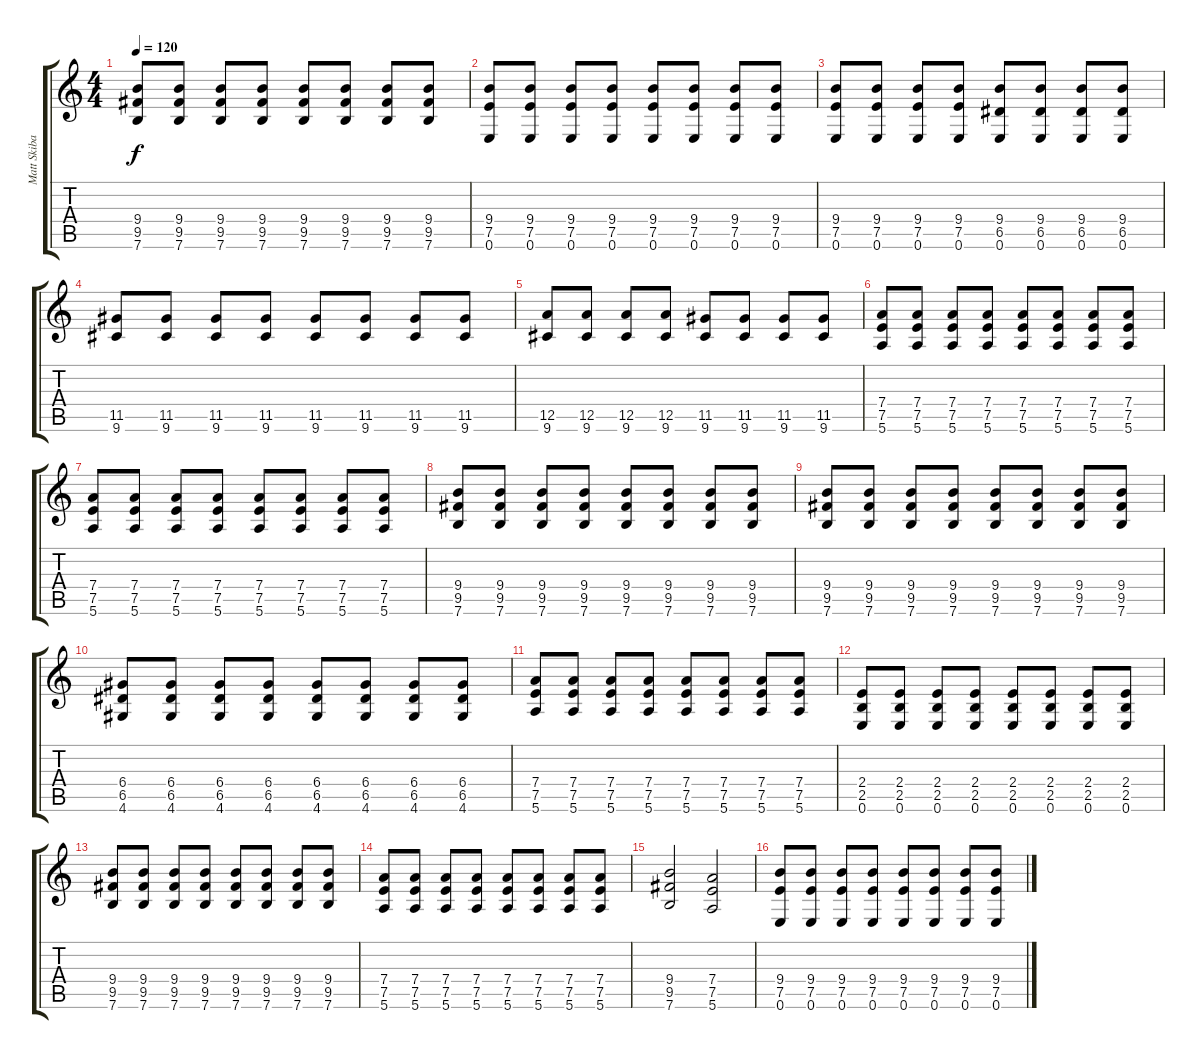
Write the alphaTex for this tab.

\track ("Matt Skiba" "Matt Skiba") {instrument acousticguitarsteel}
\staff {score tabs}
\tuning (E4 B3 G3 D3 A2 E2) {hide}
\ts (4 4)
\tempo 120
\clef g2
\ks c
(9.4 9.5 7.6).8{dy f} (9.4 9.5 7.6).8 (9.4 9.5 7.6).8 (9.4 9.5 7.6).8 (9.4 9.5 7.6).8 (9.4 9.5 7.6).8 (9.4 9.5 7.6).8 (9.4 9.5 7.6).8 |
(9.4 7.5 0.6).8 (9.4 7.5 0.6).8 (9.4 7.5 0.6).8 (9.4 7.5 0.6).8 (9.4 7.5 0.6).8 (9.4 7.5 0.6).8 (9.4 7.5 0.6).8 (9.4 7.5 0.6).8 |
(9.4 7.5 0.6).8 (9.4 7.5 0.6).8 (9.4 7.5 0.6).8 (9.4 7.5 0.6).8 (9.4 6.5 0.6).8 (9.4 6.5 0.6).8 (9.4 6.5 0.6).8 (9.4 6.5 0.6).8 |
(11.5 9.6).8 (11.5 9.6).8 (11.5 9.6).8 (11.5 9.6).8 (11.5 9.6).8 (11.5 9.6).8 (11.5 9.6).8 (11.5 9.6).8 |
(12.5 9.6).8 (12.5 9.6).8 (12.5 9.6).8 (12.5 9.6).8 (11.5 9.6).8 (11.5 9.6).8 (11.5 9.6).8 (11.5 9.6).8 |
(7.4 7.5 5.6).8 (7.4 7.5 5.6).8 (7.4 7.5 5.6).8 (7.4 7.5 5.6).8 (7.4 7.5 5.6).8 (7.4 7.5 5.6).8 (7.4 7.5 5.6).8 (7.4 7.5 5.6).8 |
(7.4 7.5 5.6).8 (7.4 7.5 5.6).8 (7.4 7.5 5.6).8 (7.4 7.5 5.6).8 (7.4 7.5 5.6).8 (7.4 7.5 5.6).8 (7.4 7.5 5.6).8 (7.4 7.5 5.6).8 |
(9.4 9.5 7.6).8 (9.4 9.5 7.6).8 (9.4 9.5 7.6).8 (9.4 9.5 7.6).8 (9.4 9.5 7.6).8 (9.4 9.5 7.6).8 (9.4 9.5 7.6).8 (9.4 9.5 7.6).8 |
(9.4 9.5 7.6).8 (9.4 9.5 7.6).8 (9.4 9.5 7.6).8 (9.4 9.5 7.6).8 (9.4 9.5 7.6).8 (9.4 9.5 7.6).8 (9.4 9.5 7.6).8 (9.4 9.5 7.6).8 |
(6.4 6.5 4.6).8 (6.4 6.5 4.6).8 (6.4 6.5 4.6).8 (6.4 6.5 4.6).8 (6.4 6.5 4.6).8 (6.4 6.5 4.6).8 (6.4 6.5 4.6).8 (6.4 6.5 4.6).8 |
(7.4 7.5 5.6).8 (7.4 7.5 5.6).8 (7.4 7.5 5.6).8 (7.4 7.5 5.6).8 (7.4 7.5 5.6).8 (7.4 7.5 5.6).8 (7.4 7.5 5.6).8 (7.4 7.5 5.6).8 |
(2.4 2.5 0.6).8 (2.4 2.5 0.6).8 (2.4 2.5 0.6).8 (2.4 2.5 0.6).8 (2.4 2.5 0.6).8 (2.4 2.5 0.6).8 (2.4 2.5 0.6).8 (2.4 2.5 0.6).8 |
(9.4 9.5 7.6).8 (9.4 9.5 7.6).8 (9.4 9.5 7.6).8 (9.4 9.5 7.6).8 (9.4 9.5 7.6).8 (9.4 9.5 7.6).8 (9.4 9.5 7.6).8 (9.4 9.5 7.6).8 |
(7.4 7.5 5.6).8 (7.4 7.5 5.6).8 (7.4 7.5 5.6).8 (7.4 7.5 5.6).8 (7.4 7.5 5.6).8 (7.4 7.5 5.6).8 (7.4 7.5 5.6).8 (7.4 7.5 5.6).8 |
(9.4 9.5 7.6).2 (7.4 7.5 5.6).2 |
(9.4 7.5 0.6).8 (9.4 7.5 0.6).8 (9.4 7.5 0.6).8 (9.4 7.5 0.6).8 (9.4 7.5 0.6).8 (9.4 7.5 0.6).8 (9.4 7.5 0.6).8 (9.4 7.5 0.6).8
